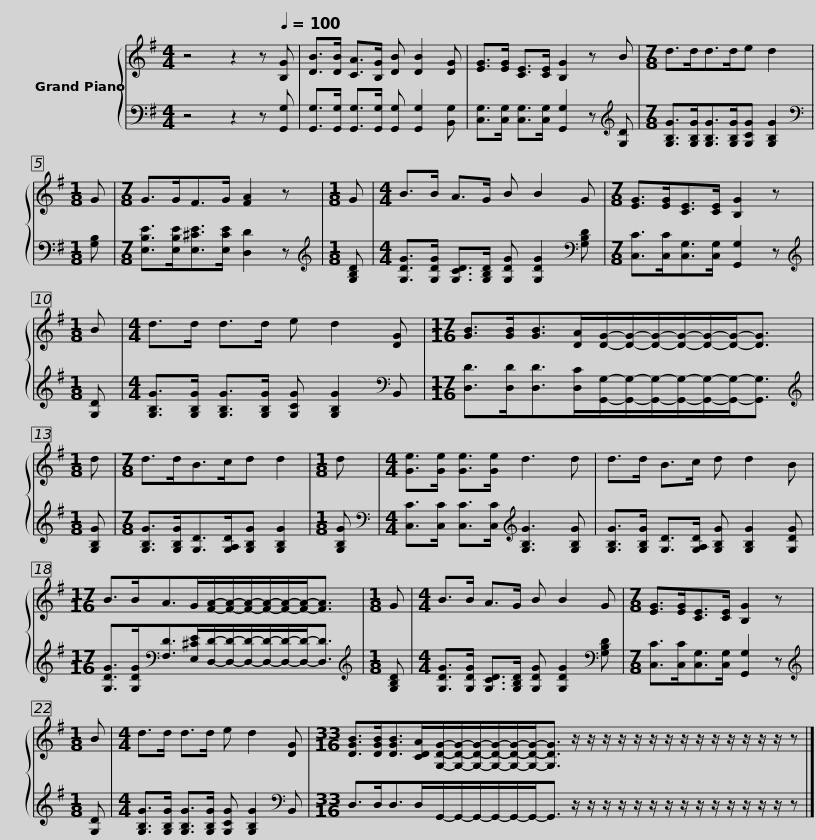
X:1
%%score { 1 | 2 }
L:1/8
M:4/4
I:linebreak $
K:G
V:1 treble
V:2 bass
V:1
 z4 z2 z[Q:1/4=100] [B,G] | [DB]>[DB] [CA]>[B,G] [DB] [DB]2 [DG] | [EG]>[EG] [CE]>[CE] [B,G]2 z B |[M:7/8] d>dd>de d2 |[M:1/8] G |$ %5
[M:7/8] G>GF>G [FA]2 z |[M:1/8] G |[M:4/4] B>B A>G B B2 G |[M:7/8] [EG]>[EG][CE]>[CE] [B,G]2 z |[M:1/8] B |$ %10
[M:4/4] d>d d>d e d2 [DG] |[M:17/16] [GB]>[GB][GB]>[DA][DG]/-[DG]/-[DG]/-[DG]/-[DG]/-[DG]-<[DG] |[M:1/8] d |$[M:7/8] d>dB>cd d2 |[M:1/8] d | %15
[M:4/4] [Ge]>[Ge] [Ge]>[Ge] d3 d | d>d B>c d d2 B |$[M:17/16] B>BA>G[FA]/-[FA]/-[FA]/-[FA]/-[FA]/-[FA]-<[FA] |[M:1/8] G |[M:4/4] B>B A>G B B2 G |$ %20
[M:7/8] [EG]>[EG][CE]>[CE] [B,G]2 z |[M:1/8] B |[M:4/4] d>d d>d e d2 [DG] |$[M:33/16] [DGB]>[DGB][DGB]>[CDA][G,DG]/-[G,DG]/-[G,DG]/-[G,DG]/-[G,DG]/-[G,DG]-<[G,DG] z/ z/ z/ z/ z/ z/ z/ z/ z/ z/ z/ z/ z/ z/ z |] %24
V:2
 z4 z2 z [G,,G,] | [G,,G,]>[G,,G,] [G,,G,]>[G,,G,] [G,,G,] [G,,G,]2 [B,,G,] | [C,G,]>[C,G,] [C,G,]>[C,G,] [G,,G,]2 z[K:treble] [G,D] |[M:7/8] [G,B,G]>[G,B,G][G,B,G]>[G,B,G][G,CG] [G,B,G]2 |[M:1/8][K:bass] [G,B,] |$ %5
[M:7/8] [E,B,E]>[E,B,E][E,^CE]>[E,CE] [D,D]2 z |[M:1/8][K:treble] [G,B,D] |[M:4/4] [G,DG]>[G,DG] [G,CD]>[G,B,D] [G,DG] [G,DG]2[K:bass] [G,B,D] |[M:7/8] [C,C]>[C,C][C,G,]>[C,G,] [G,,G,]2 z |[M:1/8][K:treble] [G,D] |$ %10
[M:4/4] [G,B,G]>[G,B,G] [G,B,G]>[G,B,G] [G,CG] [G,B,G]2[K:bass] B,, |[M:17/16] [D,D]>[D,D][D,D]>[D,C][G,,G,]/-[G,,G,]/-[G,,G,]/-[G,,G,]/-[G,,G,]/-[G,,G,]-<[G,,G,] |[M:1/8][K:treble] [G,B,G] |$[M:7/8] [G,B,G]>[G,B,G][G,D]>[G,A,D][G,B,G] [G,B,G]2 |[M:1/8] [G,B,G] | %15
[M:4/4][K:bass] [C,C]>[C,C] [C,C]>[C,C][K:treble] [G,B,G]3 [G,B,G] | [G,B,G]>[G,B,G] [G,D]>[G,A,D] [G,B,G] [G,B,G]2 [G,DG] |$[M:17/16] [G,DG]>[G,DG][K:bass][F,D]>[E,^CE][D,D]/-[D,D]/-[D,D]/-[D,D]/-[D,D]/-[D,D]-<[D,D] |[M:1/8][K:treble] [G,B,D] |[M:4/4] [G,DG]>[G,DG] [G,CD]>[G,B,D] [G,DG] [G,DG]2[K:bass] [G,B,D] |$ %20
[M:7/8] [C,C]>[C,C][C,G,]>[C,G,] [G,,G,]2 z |[M:1/8][K:treble] [G,D] |[M:4/4] [G,B,G]>[G,B,G] [G,B,G]>[G,B,G] [G,CG] [G,B,G]2[K:bass] B,, |$[M:33/16] D,>D,D,>D,G,,/-G,,/-G,,/-G,,/-G,,/-G,,-<G,, z/ z/ z/ z/ z/ z/ z/ z/ z/ z/ z/ z/ z/ z/ z |] %24
